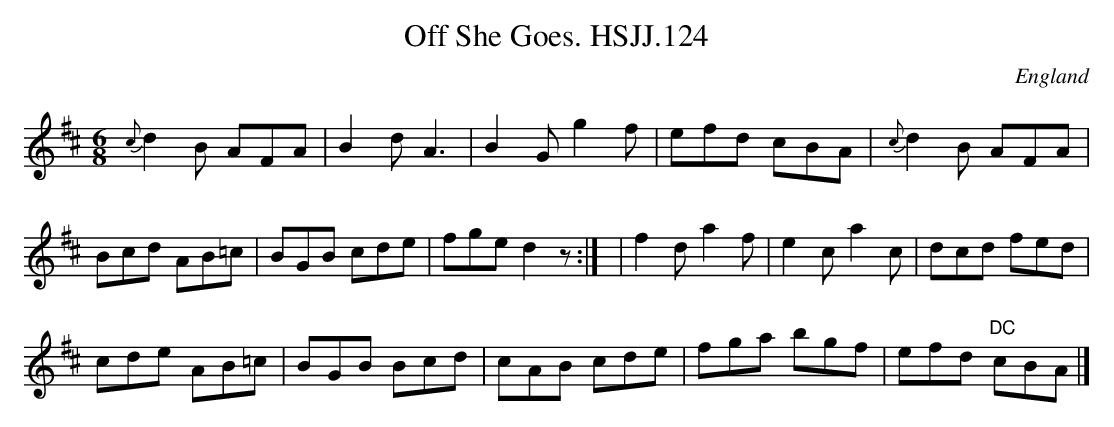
X:1
T:Off She Goes. HSJJ.124
M:6/8
L:1/8
O:England
K:D
{c}d2B AFA|B2dA3|B2Gg2f|efd cBA|{c}d2B AFA|!Bcd AB=c|BGB cde|fged2z:|
|f2da2f|e2ca2c|dcd fed|!cde AB=c|BGB Bcd|cAB cde|fga bgf|efd"DC" cBA|]
